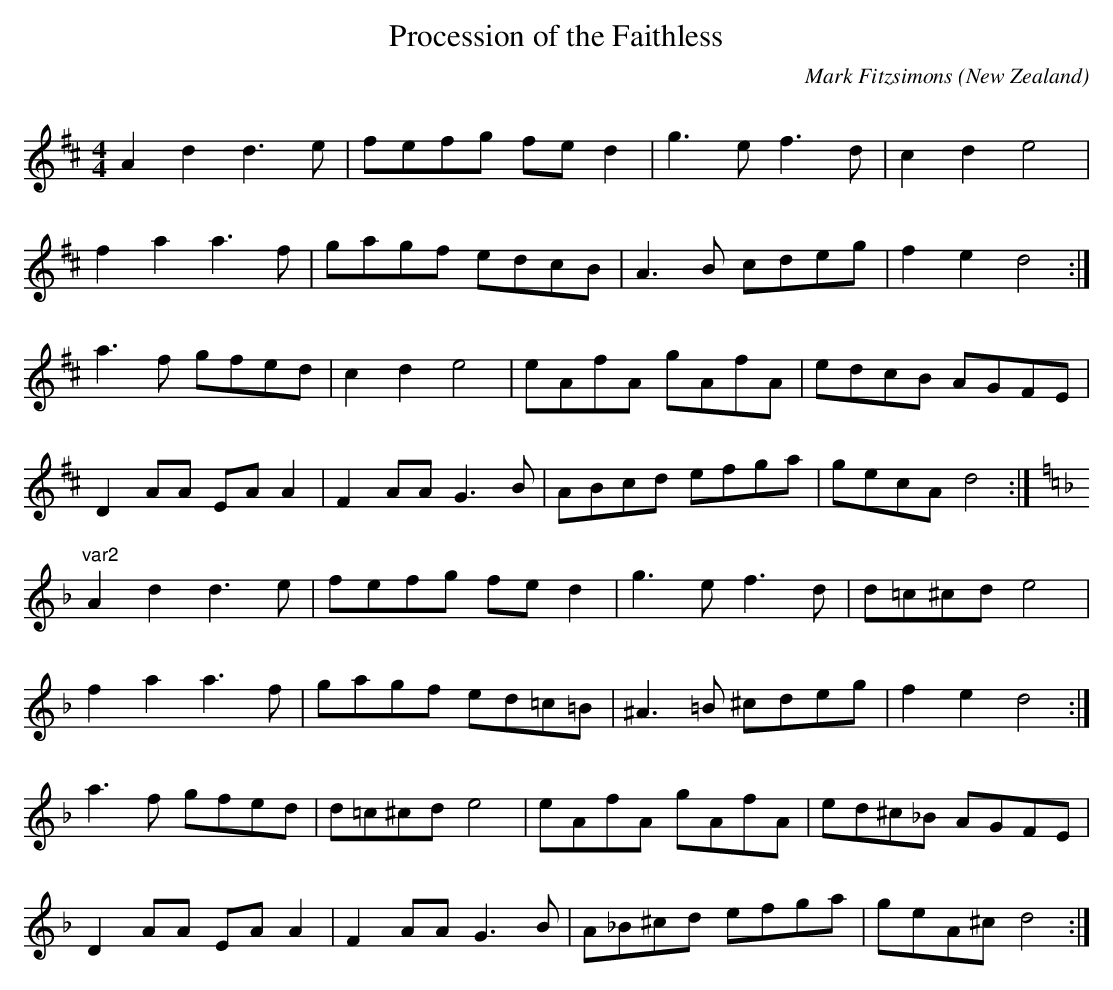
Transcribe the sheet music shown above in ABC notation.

X:1
T:Procession of the Faithless
Q:300
O:New Zealand
M:4/4
C:Mark Fitzsimons
K:D
A2d2d3e|fefg fed2|g3ef3d|c2d2e4|
f2a2a3f|gagf edcB|A3B cdeg|f2e2d4:|
a3f gfed|c2d2e4|eAfA gAfA|edcB AGFE|
D2AA EAA2|F2AAG3B|ABcd efga|gecAd4:|
K:Dmin
"var2"
A2d2d3e|fefg fed2|g3ef3d|d=c^cde4|
f2a2a3f|gagf ed=c=B|^A3=B ^cdeg|f2e2d4:|
a3f gfed|d=c^cde4|eAfA gAfA|ed^c_B AGFE|
D2AA EAA2|F2AAG3B|A_B^cd efga|geA^cd4:|
